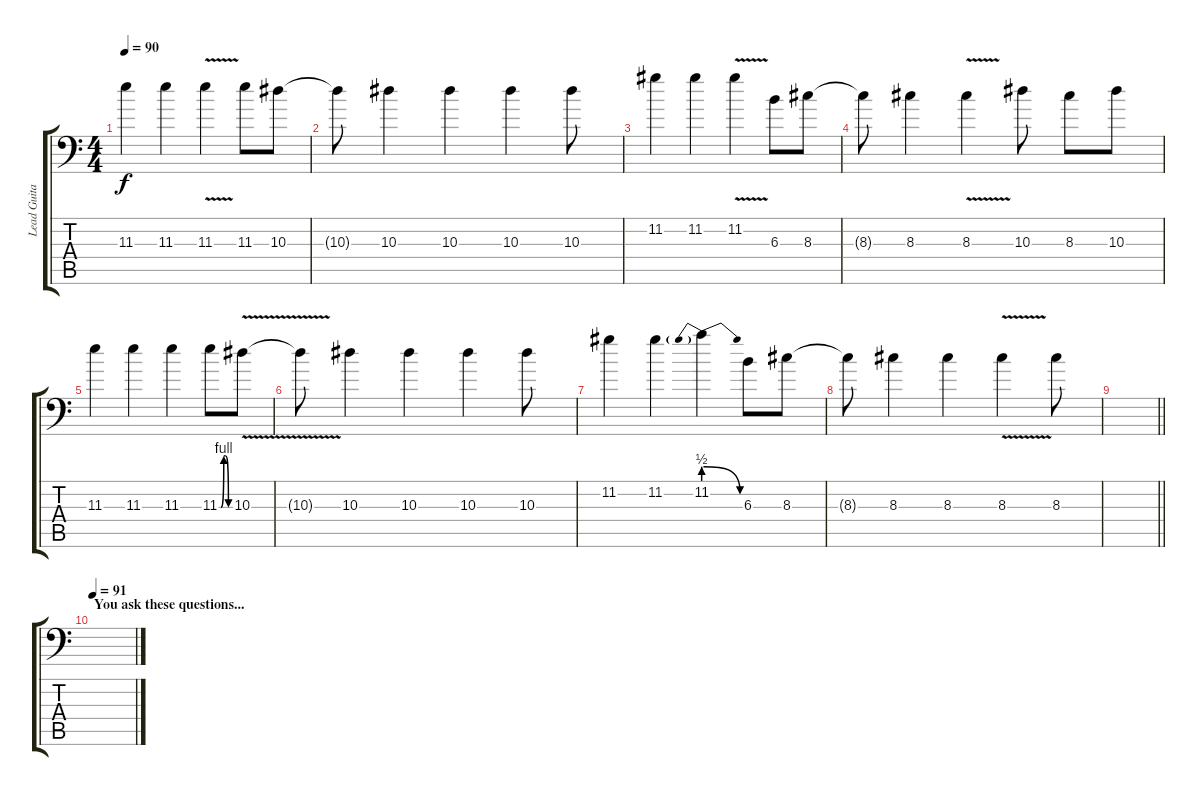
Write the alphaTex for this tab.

\track ("Lead Guitar 2" "Lead Guita") {instrument distortionguitar}
\staff {score tabs}
\tuning (D4 A3 F3 C3 G2 A1) {hide}
\ts (4 4)
\tempo 90
\clef f4
\ks c
11.3.4{dy f} 11.3.4 11.3{v}.4 11.3.8 10.3.8 |
10.3{t}.8 10.3.4 10.3.4 10.3.4 10.3.8 |
11.2.4 11.2.4 11.2{v}.4 6.3.8 8.3.8 |
8.3{t}.8 8.3.4 8.3{v}.4 10.3.8 8.3.8 10.3.8 |
11.3.4 11.3.4 11.3.4 11.3{be (custom 0 0 10 0 25 4 35 4 50 0 60 0)}.8 10.3{v}.8 |
10.3{t}.8 10.3.4 10.3.4 10.3.4 10.3.8 |
11.2.4 11.2.4 11.2{be (prebendrelease 0 2 60 0)}.4 6.3.8 8.3.8 |
8.3{t}.8 8.3.4 8.3.4 8.3{v}.4 8.3.8 |
\barLineRight lightlight
|
\section ("" "You ask these questions...")
\tempo 91
